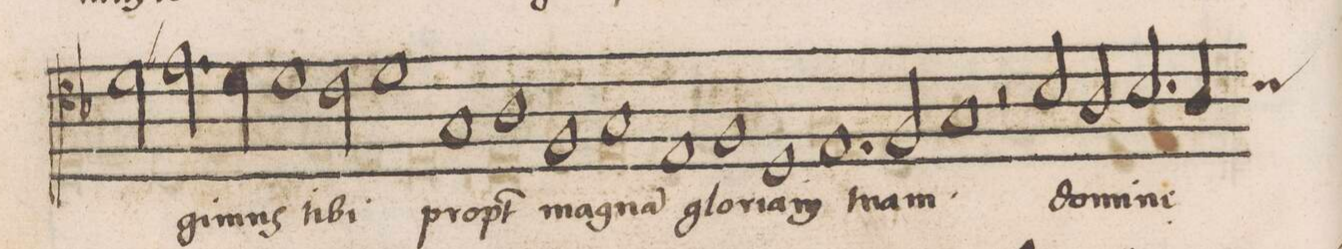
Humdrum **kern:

**kern	**text
*I"TENOR	*
*clefC4	*
*k[b-]	*
*met(C|)	*
*M2/1	*
2d\	.
2.e-X\	-gi-
=25-	=25-
4d\	-mus
1d\	ti-
2c\	-bi
=26-	=26-
1d\	.
1G/	prop-
=27-	=27-
1A\	-t(er)
1F/	ma-
=28-	=28-
1G/	-gna(m)
1E/	glo-
=29-	=29-
1F/	-ri-
1D/	-am
=30-	=30-
1.E/	tu-
2F/	-am
=31-	=31-
1G/	.
2r	.
2B-/	do-
=32-	=32-
2A/	-mi-
2.B-/	-ne
*custos:B-	*
4A/	.
*-	*-
